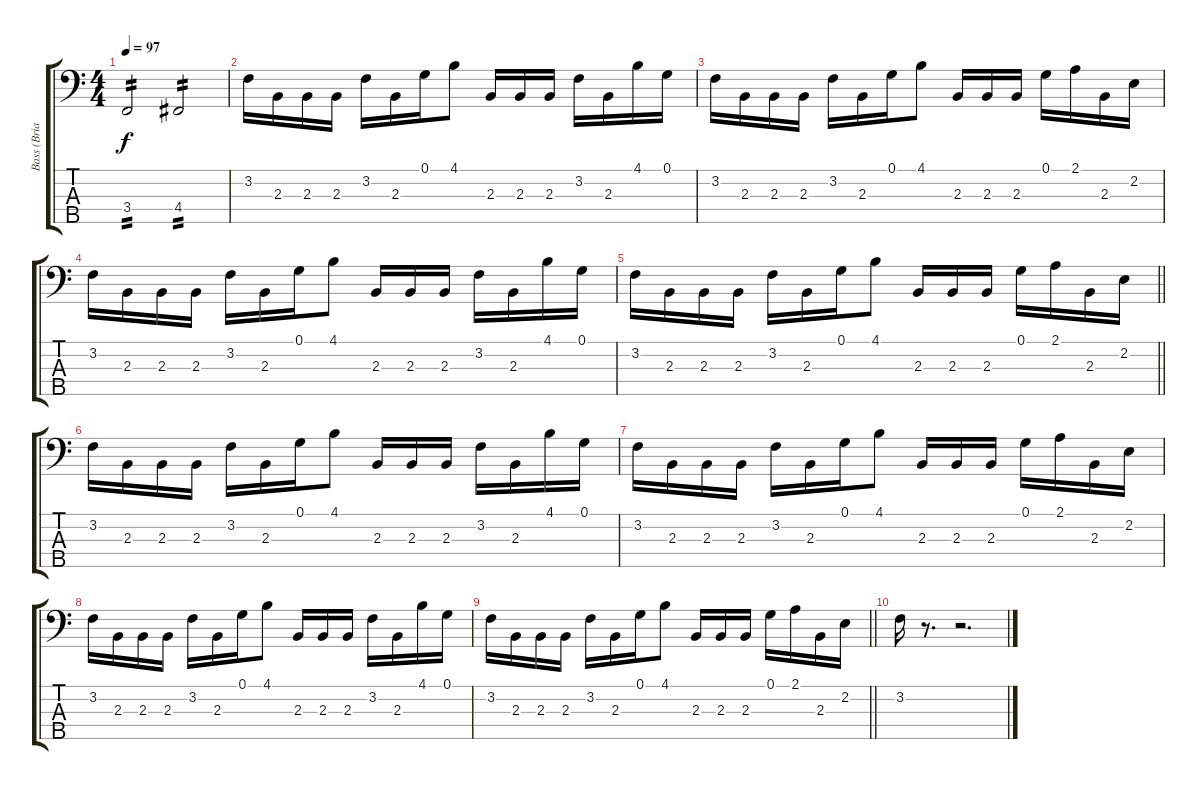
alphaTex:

\track ("Bass (Brian White)" "Bass (Bria") {instrument electricbassfinger}
\staff {score tabs}
\tuning (G2 D2 A1 D1 A0) {hide}
\ts (4 4)
\tempo 97
\clef f4
\ks c
3.4.2{tp 2 dy f} 4.4.2{tp 2} |
3.2.16 2.3.16 2.3.16 2.3.16 3.2.16 2.3.16 0.1.16 4.1.8 2.3.16 2.3.16 2.3.16 3.2.16 2.3.16 4.1.16 0.1.16 |
3.2.16 2.3.16 2.3.16 2.3.16 3.2.16 2.3.16 0.1.16 4.1.8 2.3.16 2.3.16 2.3.16 0.1.16 2.1.16 2.3.16 2.2.16 |
3.2.16 2.3.16 2.3.16 2.3.16 3.2.16 2.3.16 0.1.16 4.1.8 2.3.16 2.3.16 2.3.16 3.2.16 2.3.16 4.1.16 0.1.16 |
\barLineRight lightlight
3.2.16 2.3.16 2.3.16 2.3.16 3.2.16 2.3.16 0.1.16 4.1.8 2.3.16 2.3.16 2.3.16 0.1.16 2.1.16 2.3.16 2.2.16 |
3.2.16 2.3.16 2.3.16 2.3.16 3.2.16 2.3.16 0.1.16 4.1.8 2.3.16 2.3.16 2.3.16 3.2.16 2.3.16 4.1.16 0.1.16 |
3.2.16 2.3.16 2.3.16 2.3.16 3.2.16 2.3.16 0.1.16 4.1.8 2.3.16 2.3.16 2.3.16 0.1.16 2.1.16 2.3.16 2.2.16 |
3.2.16 2.3.16 2.3.16 2.3.16 3.2.16 2.3.16 0.1.16 4.1.8 2.3.16 2.3.16 2.3.16 3.2.16 2.3.16 4.1.16 0.1.16 |
\barLineRight lightlight
3.2.16 2.3.16 2.3.16 2.3.16 3.2.16 2.3.16 0.1.16 4.1.8 2.3.16 2.3.16 2.3.16 0.1.16 2.1.16 2.3.16 2.2.16 |
3.2.16 r.8{d} r.2{d}
